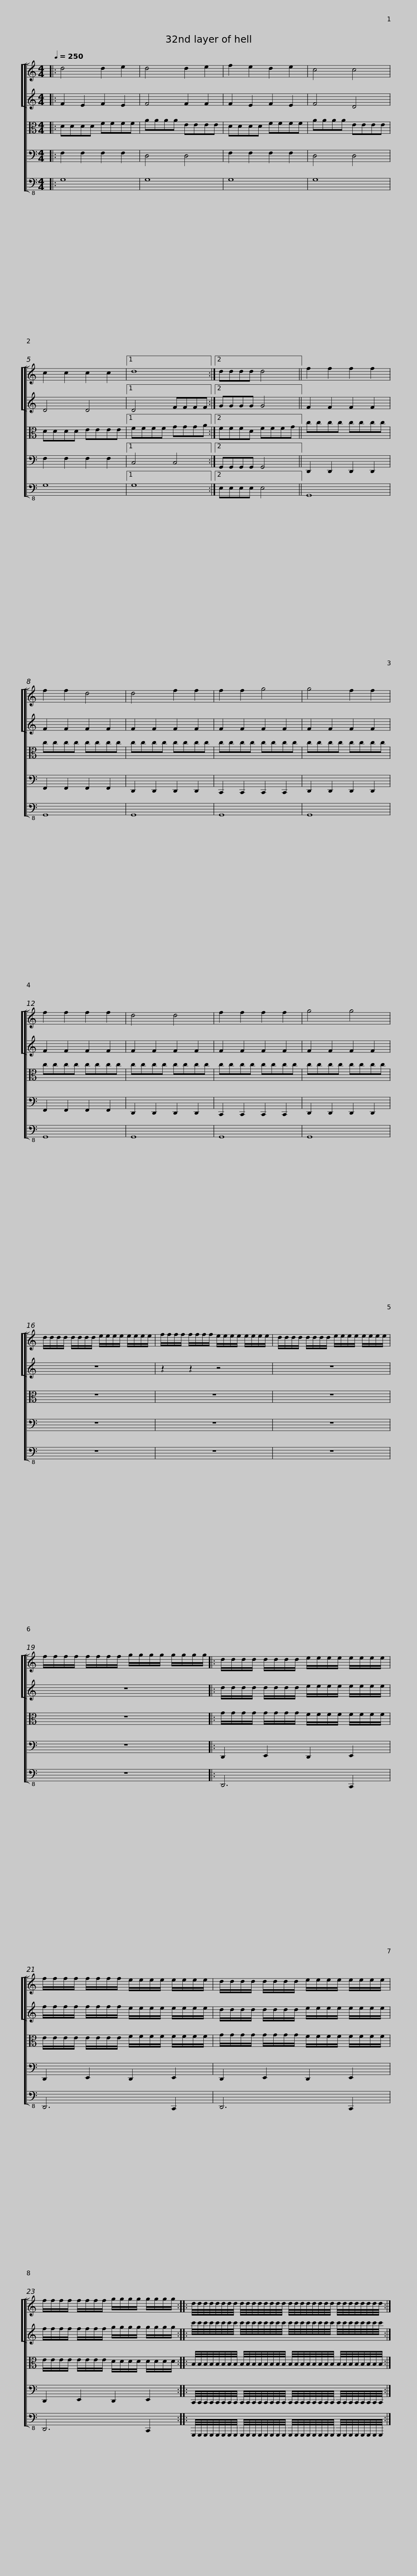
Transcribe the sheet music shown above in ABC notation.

X:1
%%score [ [ 1 2 ] 3 4 5 ]
L:1/8
Q:1/4=250
M:4/4
I:linebreak $
K:C
V:1 treble
V:2 treble
V:3 alto
V:4 bass
V:5 bass-8
V:1
|: d4 d2 e2 | d4 d2 e2 | f2 e2 d2 e2 | c4 c4 |$ c2 c2 c2 c2 |1 %5
 d8 :|2 dddd d4 || f2 f2 f2 f2 | f2 f2 d4 |$ d4 f2 f2 | %10
 f2 f2 g4 | g4 f2 f2 | f2 f2 f2 f2 |$ d4 d4 | f2 f2 f2 f2 | %15
 g4 g4 | d/d/d/d/ d/d/d/d/ e/e/e/e/ e/e/e/e/ |$ f/f/f/f/ f/f/f/f/ e/e/e/e/ e/e/e/e/ | d/d/d/d/ d/d/d/d/ e/e/e/e/ e/e/e/e/ | f/f/f/f/ f/f/f/f/ g/g/g/g/ g/g/g/g/ |:$ %20
 d/d/d/d/ d/d/d/d/ e/e/e/e/ e/e/e/e/ | f/f/f/f/ f/f/f/f/ e/e/e/e/ e/e/e/e/ | d/d/d/d/ d/d/d/d/ e/e/e/e/ e/e/e/e/ |$ f/f/f/f/ f/f/f/f/ g/g/g/g/ g/g/g/g/ ::$ d/4d/4d/4d/4d/4d/4d/4d/4 d/4d/4d/4d/4d/4d/4d/4d/4 d/4d/4d/4d/4d/4d/4d/4d/4 d/4d/4d/4d/4d/4d/4d/4d/4 :| %25
V:2
|: F2 E2 F2 E2 | F4 F2 F2 | F2 E2 F2 E2 | F4 D4 |$ D4 D4 |1 %5
 D4 FFFF :|2 GGGG G4 || F2 F2 F2 F2 | F2 F2 F2 F2 |$ F2 F2 F2 F2 | %10
 F2 F2 F2 F2 | F2 F2 F2 F2 | F2 F2 F2 F2 |$ F2 F2 F2 F2 | F2 F2 F2 F2 | %15
 F2 F2 F2 F2 | z8 |$ z2 z2 z4 | z8 | z8 |:$ %20
 d/d/d/d/ d/d/d/d/ e/e/e/e/ e/e/e/e/ | f/f/f/f/ f/f/f/f/ e/e/e/e/ e/e/e/e/ | d/d/d/d/ d/d/d/d/ e/e/e/e/ e/e/e/e/ |$ f/f/f/f/ f/f/f/f/ g/g/g/g/ g/g/g/g/ ::$ c'/4c'/4c'/4c'/4c'/4c'/4c'/4c'/4 c'/4c'/4c'/4c'/4c'/4c'/4c'/4c'/4 c'/4c'/4c'/4c'/4c'/4c'/4c'/4c'/4 c'/4c'/4c'/4c'/4c'/4c'/4c'/4c'/4 :| %25
V:3
|: DDDD FFFF | AAAA EEEE | DDDD FFFF | AAAA EEEE |$ DDDD EEEE |1 %5
 FFFF GGGA :|2 FFFD FFFG || cccc cccc | cccc cccc |$ cccc cccc | %10
 cccc cccc | cccc cccc | cccc cccc |$ cccc cccc | cccc cccc | %15
 cccc cccc | z8 |$ z8 | z8 | z8 |:$ %20
 G/G/G/G/ G/G/G/G/ F/F/F/F/ F/F/F/F/ | E/E/E/E/ E/E/E/E/ F/F/F/F/ F/F/F/F/ | G/G/G/G/ G/G/G/G/ F/F/F/F/ F/F/F/F/ |$ E/E/E/E/ E/E/E/E/ D/D/D/D/ D/D/D/D/ ::$ B,/4B,/4B,/4B,/4B,/4B,/4B,/4B,/4 B,/4B,/4B,/4B,/4B,/4B,/4B,/4B,/4 B,/4B,/4B,/4B,/4B,/4B,/4B,/4B,/4 B,/4B,/4B,/4B,/4B,/4B,/4B,/4B,/4 :| %25
V:4
|: F,2 F,2 F,2 F,2 | D,4 D,4 | F,2 F,2 F,2 F,2 | D,4 D,4 |$ F,2 F,2 F,2 F,2 |1 %5
 C,4 C,4 :|2 G,,G,,G,,G,, G,,4 || D,,2 D,,2 D,,2 D,,2 | F,,2 F,,2 F,,2 F,,2 |$ D,,2 D,,2 D,,2 D,,2 | %10
 C,,2 C,,2 C,,2 C,,2 | D,,2 D,,2 D,,2 D,,2 | F,,2 F,,2 F,,2 F,,2 |$ D,,2 D,,2 D,,2 D,,2 | C,,2 C,,2 C,,2 C,,2 | %15
 D,,2 D,,2 D,,2 D,,2 | z8 |$ z8 | z8 | z8 |:$ %20
 D,,2 E,,2 D,,2 E,,2 | D,,2 E,,2 D,,2 E,,2 | D,,2 E,,2 D,,2 E,,2 |$ D,,2 E,,2 D,,2 E,,2 ::$ C,,/4C,,/4C,,/4C,,/4C,,/4C,,/4C,,/4C,,/4 C,,/4C,,/4C,,/4C,,/4C,,/4C,,/4C,,/4C,,/4 C,,/4C,,/4C,,/4C,,/4C,,/4C,,/4C,,/4C,,/4 C,,/4C,,/4C,,/4C,,/4C,,/4C,,/4C,,/4C,,/4 :| %25
V:5
|: G,8 | G,8 | G,8 | G,8 |$ G,8 |1 %5
 G,8 :|2 E,E,E,E, E,4 || G,,8 | G,,8 |$ G,,8 | %10
 G,,8 | G,,8 | G,,8 |$ G,,8 | G,,8 | %15
 G,,8 | z8 |$ z8 | z8 | z8 |:$ %20
 D,,6 C,,2 | D,,6 C,,2 | D,,6 C,,2 |$ D,,6 C,,2 ::$ G,,,/4G,,,/4G,,,/4G,,,/4G,,,/4G,,,/4G,,,/4G,,,/4 G,,,/4G,,,/4G,,,/4G,,,/4G,,,/4G,,,/4G,,,/4G,,,/4 G,,,/4G,,,/4G,,,/4G,,,/4G,,,/4G,,,/4G,,,/4G,,,/4 G,,,/4G,,,/4G,,,/4G,,,/4G,,,/4G,,,/4G,,,/4G,,,/4 :| %25
